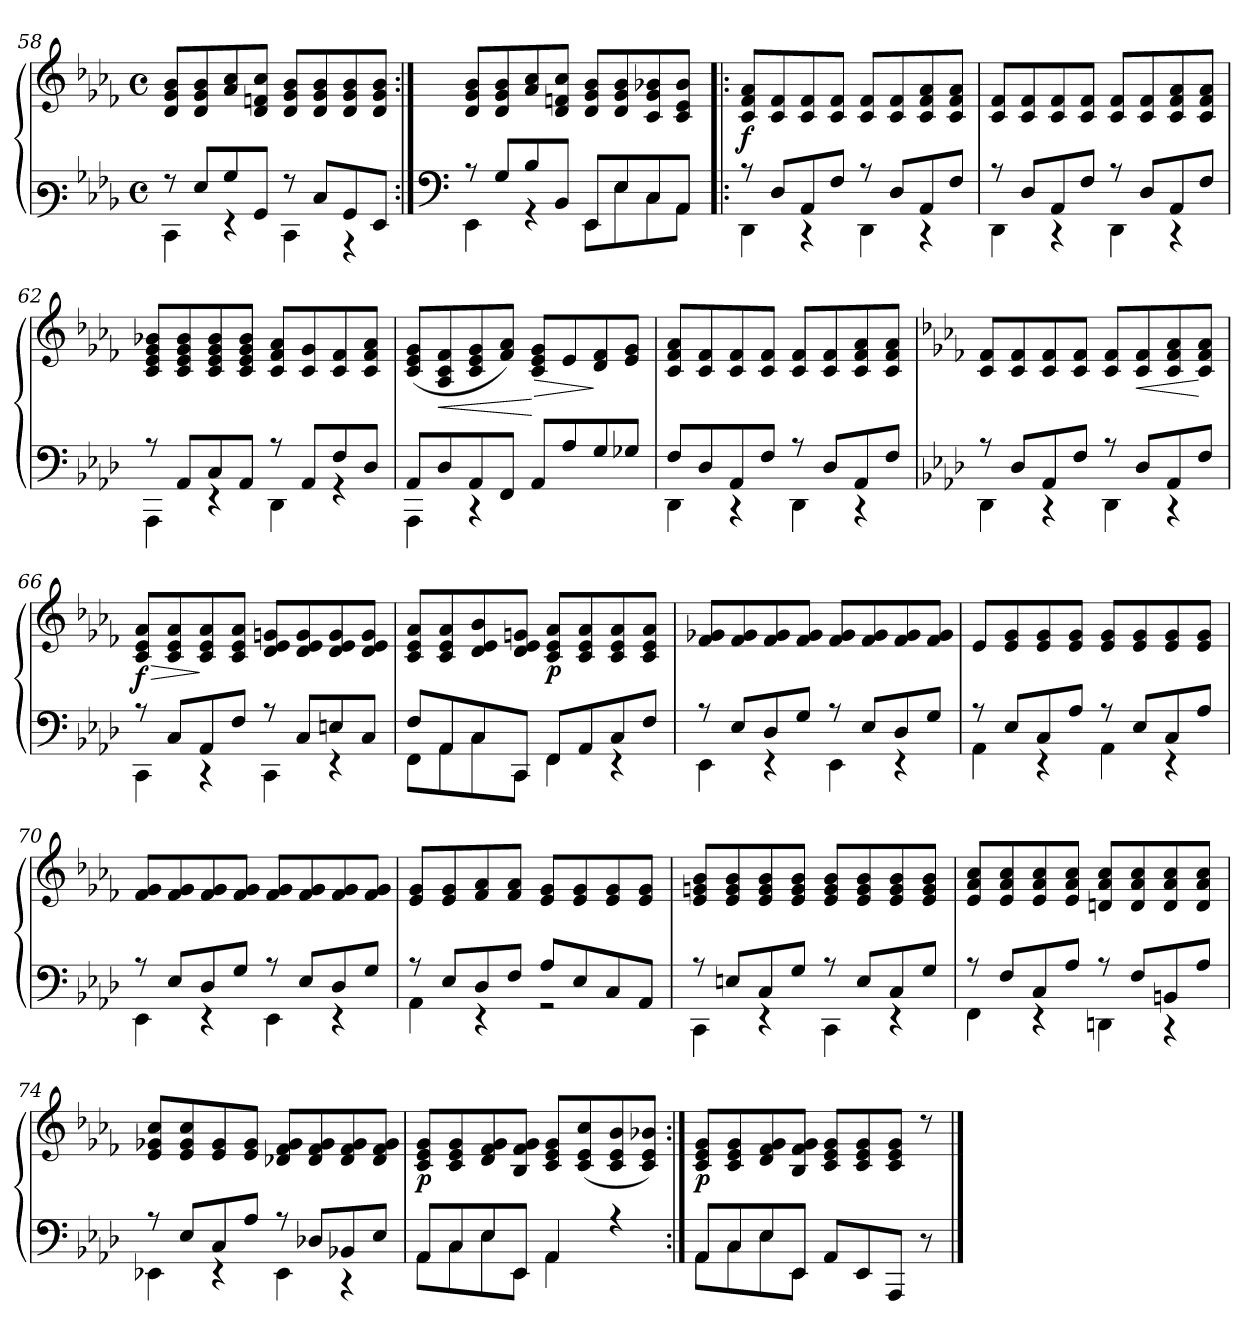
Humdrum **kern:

**kern	**kern	**dynam
*part1	*part1	*part1
*staff2	*staff1	*staff1/2
*clefF3	*clefG3	*
*k[b-e-a-d-]	*k[b-e-a-d-]	*
*M4/4	*M4/4	*
*met(c)	*met(c)	*
=58	=58	=58
*^	*	*
8rA	4EE-\	8B-/ 8e-/ 8g/L	.
8G/L	.	8B-/ 8e-/ 8g/	.
8B-/	4rGG	8f/ 8a-/	.
8BB-/J	.	8B-/ 8dn/ 8a-/J	.
8rA	4EE-\	8B-/ 8e-/ 8g/L	.
8E-/L	.	8B-/ 8e-/ 8g/	.
8BB-/	4rCC	8B-/ 8e-/ 8g/	.
8GG/J	.	8B-/ 8e-/ 8g/J	.
!!LO:LB:g=z
=59:|!	=59:|!	=59:|!	=59:|!
*clefF4	*	*	*
8rA	4EE-\	8B-/ 8e-/ 8g/L	.
8G/L	.	8B-/ 8e-/ 8g/	.
8B-/	4rGG	8f/ 8a-/	.
8BB-/J	.	8B-/ 8dn/ 8a-/J	.
8EE-/L	8EE-\L	8B-/ 8e-/ 8g/L	.
8E-/	8E-\	8B-/ 8e-/ 8g/	.
8C/	8C\	8A-/ 8e-/ 8g-X/	.
8AA-/J	8AA-\J	8A-/ 8c/ 8g-/J	.
=60!|:	=60!|:	=60!|:	=60!|:
!	!	!	!LO:DY:b
8rA	4DD-\	8A-/ 8d-/ 8f/L	f
8D-/L	.	8A-/ 8d-/	.
8AA-/	4rBBB	8A-/ 8d-/	.
8F/J	.	8A-/ 8d-/J	.
8rA	4DD-\	8A-/ 8d-/L	.
8D-/L	.	8A-/ 8d-/	.
8AA-/	4rBBB	8A-/ 8d-/ 8f/	.
8F/J	.	8A-/ 8d-/ 8f/J	.
=61	=61	=61	=61
8rA	4DD-\	8A-/ 8d-/L	.
8D-/L	.	8A-/ 8d-/	.
8AA-/	4rBBB	8A-/ 8d-/	.
8F/J	.	8A-/ 8d-/J	.
8rA	4DD-\	8A-/ 8d-/L	.
8D-/L	.	8A-/ 8d-/	.
8AA-/	4rBBB	8A-/ 8d-/ 8f/	.
8F/J	.	8A-/ 8d-/ 8f/J	.
!!LO:LB:g=z
=62	=62	=62	=62
8rA	4AAA-\	8A-/ 8c/ 8e-/ 8g-X/L	.
8AA-/L	.	8A-/ 8c/ 8e-/ 8g-/	.
8C/	4rDD	8A-/ 8c/ 8e-/ 8g-/	.
8AA-/J	.	8A-/ 8c/ 8e-/ 8g-/J	.
8rA	4DD-\	8A-/ 8d-/ 8f/L	.
8AA-/L	.	8A-/ 8e-/	.
8F/	4rGG	8A-/ 8d-/	.
8D-/J	.	8A-/ 8d-/ 8f/J	.
=63	=63	=63	=63
8AA-/L	4AAA-\	(<8A-/ 8c/ 8e-/L	.
!	!	!	!LO:HP:b
8D-/	.	8F/ 8A-/ 8d-/	<
8AA-/	4rBBB	8A-/ 8c/ 8e-/	.
8FF/J	.	8d-/ 8f/J)	.
!	!	!	!LO:HP:n=1:b
2ryy	8AA-/L	8A-/ 8c/ 8e-/L	[ >
.	8A-/	8c/	.
.	8G/	8B-/ 8d-/	]
.	8G-X/J	8c/ 8e-/J	.
=64	=64	=64	=64
8F/L	4DD-\	8A-/ 8d-/ 8f/L	.
8D-/	.	8A-/ 8d-/	.
8AA-/	4rBBB	8A-/ 8d-/	.
8F/J	.	8A-/ 8d-/J	.
8rA	4DD-\	8A-/ 8d-/L	.
8D-/L	.	8A-/ 8d-/	.
8AA-/	4rBBB	8A-/ 8d-/ 8f/	.
8F/J	.	8A-/ 8d-/ 8f/J	.
!!LO:PB:g=z
=65	=65	=65	=65
*k[b-e-a-d-]	*	*k[b-e-a-d-]	*
8rA	4DD-\	8A-/ 8d-/L	.
8D-/L	.	8A-/ 8d-/	.
8AA-/	4rBBB	8A-/ 8d-/	.
8F/J	.	8A-/ 8d-/J	.
8rA	4DD-\	8A-/ 8d-/L	.
!	!	!	!LO:HP:b
8D-/L	.	8A-/ 8d-/	<
8AA-/	4rBBB	8A-/ 8d-/ 8f/	.
8F/J	.	8A-/ 8d-/ 8f/J	[
=66	=66	=66	=66
!	!	!	!LO:HP:b
!	!	!	!LO:DY:n=1:b
8rA	4CC\	8A-/ 8c/ 8f/L	> f
8C/L	.	8A-/ 8c/ 8f/	.
8AA-/	4rBBB	8A-/ 8c/ 8f/	]
8F/J	.	8A-/ 8c/ 8f/J	.
8rA	4CC\	8B-/ 8c/ 8en/L	.
8C/L	.	8B-/ 8c/ 8e/	.
8En/	4rEE	8B-/ 8c/ 8e/	.
8C/J	.	8B-/ 8c/ 8e/J	.
=67	=67	=67	=67
8F/L	8FF\L	8A-/ 8c/ 8f/L	.
8AA-/	8AA-\	8A-/ 8c/ 8f/	.
8C/	8C\	8B-/ 8c/ 8g/	.
8CC/J	8CC\J	8B-/ 8c/ 8en/J	.
!	!	!	!LO:DY:b
8FF/L	4FF\	8A-/ 8c/ 8f/L	p
8AA-/	.	8A-/ 8c/ 8f/	.
8C/	4rDD	8A-/ 8c/ 8f/	.
8F/J	.	8A-/ 8c/ 8f/J	.
!!LO:LB:g=z
=68	=68	=68	=68
8rA	4EE-\	8d-/ 8e-X/L	.
8E-/L	.	8d-/ 8e-/	.
8D-/	4rEE	8d-/ 8e-/	.
8G/J	.	8d-/ 8e-/J	.
8rA	4EE-\	8d-/ 8e-/L	.
8E-/L	.	8d-/ 8e-/	.
8D-/	4rEE	8d-/ 8e-/	.
8G/J	.	8d-/ 8e-/J	.
=69	=69	=69	=69
8rA	4AA-\	8c/L	.
8E-/L	.	8c/ 8e-/	.
8C/	4rDD	8c/ 8e-/	.
8A-/J	.	8c/ 8e-/J	.
8rA	4AA-\	8c/ 8e-/L	.
8E-/L	.	8c/ 8e-/	.
8C/	4rDD	8c/ 8e-/	.
8A-/J	.	8c/ 8e-/J	.
=70	=70	=70	=70
8rA	4EE-\	8d-/ 8e-/L	.
8E-/L	.	8d-/ 8e-/	.
8D-/	4rEE	8d-/ 8e-/	.
8G/J	.	8d-/ 8e-/J	.
8rA	4EE-\	8d-/ 8e-/L	.
8E-/L	.	8d-/ 8e-/	.
8D-/	4rEE	8d-/ 8e-/	.
8G/J	.	8d-/ 8e-/J	.
!!LO:LB:g=z
=71	=71	=71	=71
8rA	4AA-\	8c/ 8e-/L	.
8E-/L	.	8c/ 8e-/	.
8D-/	4rEE	8d-/ 8f/	.
8F/J	.	8d-/ 8f/J	.
8A-/L	2rGG	8c/ 8e-/L	.
8E-/	.	8c/ 8e-/	.
8C/	.	8c/ 8e-/	.
8AA-/J	.	8c/ 8e-/J	.
=72	=72	=72	=72
8rA	4CC\	8c/ 8en/ 8g/L	.
8En/L	.	8c/ 8e/ 8g/	.
8C/	4rDD	8c/ 8e/ 8g/	.
8G/J	.	8c/ 8e/ 8g/J	.
8rA	4CC\	8c/ 8e/ 8g/L	.
8E/L	.	8c/ 8e/ 8g/	.
8C/	4rDD	8c/ 8e/ 8g/	.
8G/J	.	8c/ 8e/ 8g/J	.
=73	=73	=73	=73
8rA	4FF\	8c/ 8f/ 8a-/L	.
8F/L	.	8c/ 8f/ 8a-/	.
8C/	4rDD	8c/ 8f/ 8a-/	.
8A-/J	.	8c/ 8f/ 8a-/J	.
8rA	4DDn\	8Bn/ 8f/ 8a-/L	.
8F/L	.	8B/ 8f/ 8a-/	.
8BBn/	4rCC	8B/ 8f/ 8a-/	.
8A-/J	.	8B/ 8f/ 8a-/J	.
!!LO:LB:g=z
=74	=74	=74	=74
8rA	4EE-X\	8c/ 8e-X/ 8a-/L	.
8E-/L	.	8c/ 8e-/ 8a-/	.
8C/	4rDD	8c/ 8e-/	.
8A-/J	.	8c/ 8e-/J	.
8rA	4EE-\	8B-X/ 8d-/ 8e-/L	.
8D-X/L	.	8B-/ 8d-/ 8e-/	.
8BB-X/	4rCC	8B-/ 8d-/ 8e-/	.
8E-/J	.	8B-/ 8d-/ 8e-/J	.
=75	=75	=75	=75
!	!	!	!LO:DY:b
8AA-/L	8AA-\L	8A-/ 8c/ 8e-/L	p
8C/	8C\	8A-/ 8c/ 8e-/	.
8E-/	8E-\	8B-/ 8d-/ 8e-/	.
8EE-/J	8EE-\J	8G/ 8d-/ 8e-/J	.
4AA-/	4AA-\	8A-/ 8c/ 8e-/L	.
.	.	(<8A-/ 8c/ 8a-/	.
4ryy	4rA	8A-/ 8c/ 8g/	.
.	.	8A-/ 8c/ 8g-X/J)	.
=76:|!	=76:|!	=76:|!	=76:|!
!	!	!	!LO:DY:b
8AA-/L	8AA-\L	8A-/ 8c/ 8e-/L	p
8C/	8C\	8A-/ 8c/ 8e-/	.
8E-/	8E-\	8B-/ 8d-/ 8e-/	.
8EE-/J	8EE-\J	8G/ 8d-/ 8e-/J	.
8AA-/L	2ryy	8A-/ 8c/ 8e-/L	.
8EE-/	.	8A-/ 8c/ 8e-/	.
8AAA-/J	.	8A-/ 8c/ 8e-/J	.
8r	.	8rb	.
*v	*v	*	*
==	==	==
*-	*-	*-
